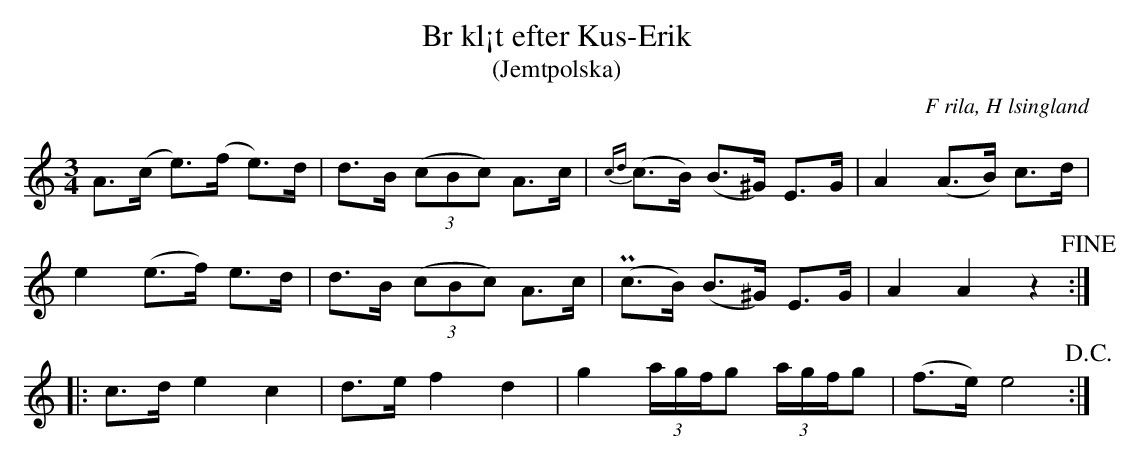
X:1
T: Br kl¡t efter Kus-Erik
T: (Jemtpolska)
O: F rila, H lsingland
M: 3/4
L: 1/8
K: Am
A>(c e>)(f e)>d | d>B ((3cBc) A>c | {cd}(c>B) (B>^G)   E>G      | A2    (A>B) c>d  |
e2   (e>f) e>d  | d>B ((3cBc) A>c | (Pc>B)    (B>^G)   E>G      | A2    A2    z2  !fine! ::
K: C
c>d  e2    c2   | d>e f2      d2  | g2        (3a/g/f/g (3a/g/f/g | (f>e) e4 !D.C.!       :|
